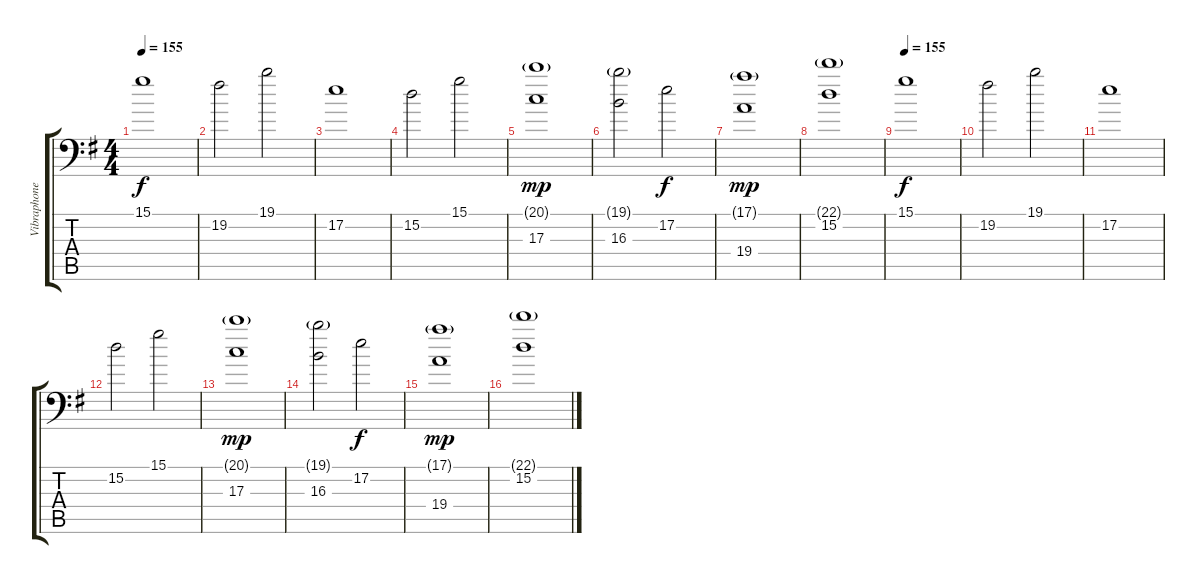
\track ("Vibraphone" "Vibraphone") {instrument vibraphone}
\staff {score tabs}
\tuning (E4 B3 G3 D3 A2 A1) {hide}
\ts (4 4)
\tempo 155
\clef f4
\ks eminor
15.1.1{dy f} |
19.2.2 19.1.2 |
17.2.1 |
15.2.2 15.1.2 |
(20.1{g} 17.3).1{dy mp} |
(19.1{g} 16.3).2 17.2.2{dy f} |
(17.1{g} 19.4).1{dy mp} |
(22.1{g} 15.2).1 |
\tempo 155
15.1.1{dy f} |
19.2.2 19.1.2 |
17.2.1 |
15.2.2 15.1.2 |
(20.1{g} 17.3).1{dy mp} |
(19.1{g} 16.3).2 17.2.2{dy f} |
(17.1{g} 19.4).1{dy mp} |
(22.1{g} 15.2).1
